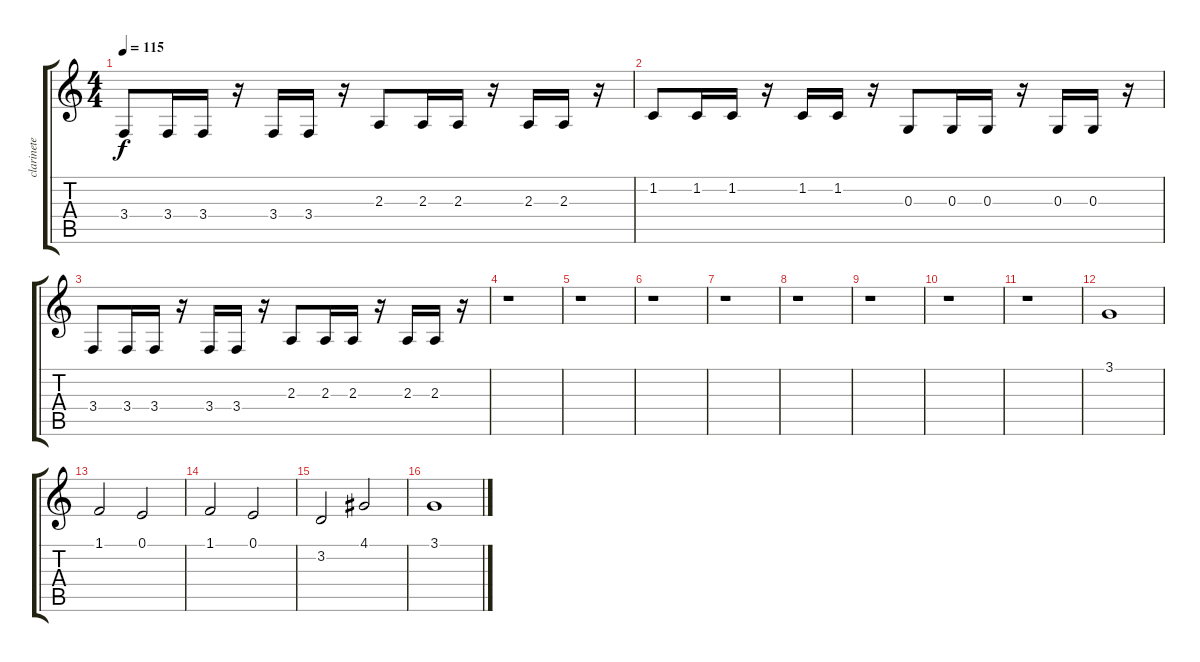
\track ("clarinete" "clarinete") {instrument clarinet}
\staff {score tabs}
\tuning (E4 B3 G3 D3 A2 E2) {hide}
\ts (4 4)
\tempo 115
\clef g2
\ks c
3.4.8{dy f} 3.4.16 3.4.16 r.16 3.4.16 3.4.16 r.16 2.3.8 2.3.16 2.3.16 r.16 2.3.16 2.3.16 r.16 |
1.2.8 1.2.16 1.2.16 r.16 1.2.16 1.2.16 r.16 0.3.8 0.3.16 0.3.16 r.16 0.3.16 0.3.16 r.16 |
3.4.8 3.4.16 3.4.16 r.16 3.4.16 3.4.16 r.16 2.3.8 2.3.16 2.3.16 r.16 2.3.16 2.3.16 r.16 |
r.1 |
r.1 |
r.1 |
r.1 |
r.1 |
r.1 |
r.1 |
r.1 |
3.1.1 |
1.1.2 0.1.2 |
1.1.2 0.1.2 |
3.2.2 4.1.2 |
3.1.1
